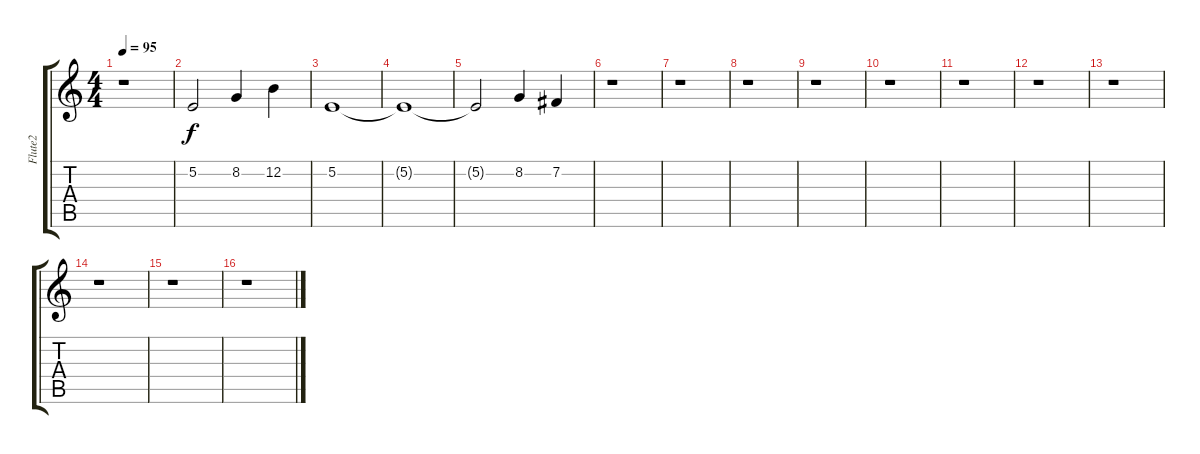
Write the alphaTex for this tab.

\track ("Flute2" "Flute2") {instrument flute}
\staff {score tabs}
\tuning (E4 B3 G3 D3 A2 E2) {hide}
\ts (4 4)
\tempo 95
\clef g2
\ks c
r.1{dy f} |
5.2.2 8.2.4 12.2.4 |
5.2.1 |
5.2{t}.1 |
5.2{t}.2 8.2.4 7.2.4 |
r.1 |
r.1 |
r.1 |
r.1 |
r.1 |
r.1 |
r.1 |
r.1 |
r.1 |
r.1 |
r.1
